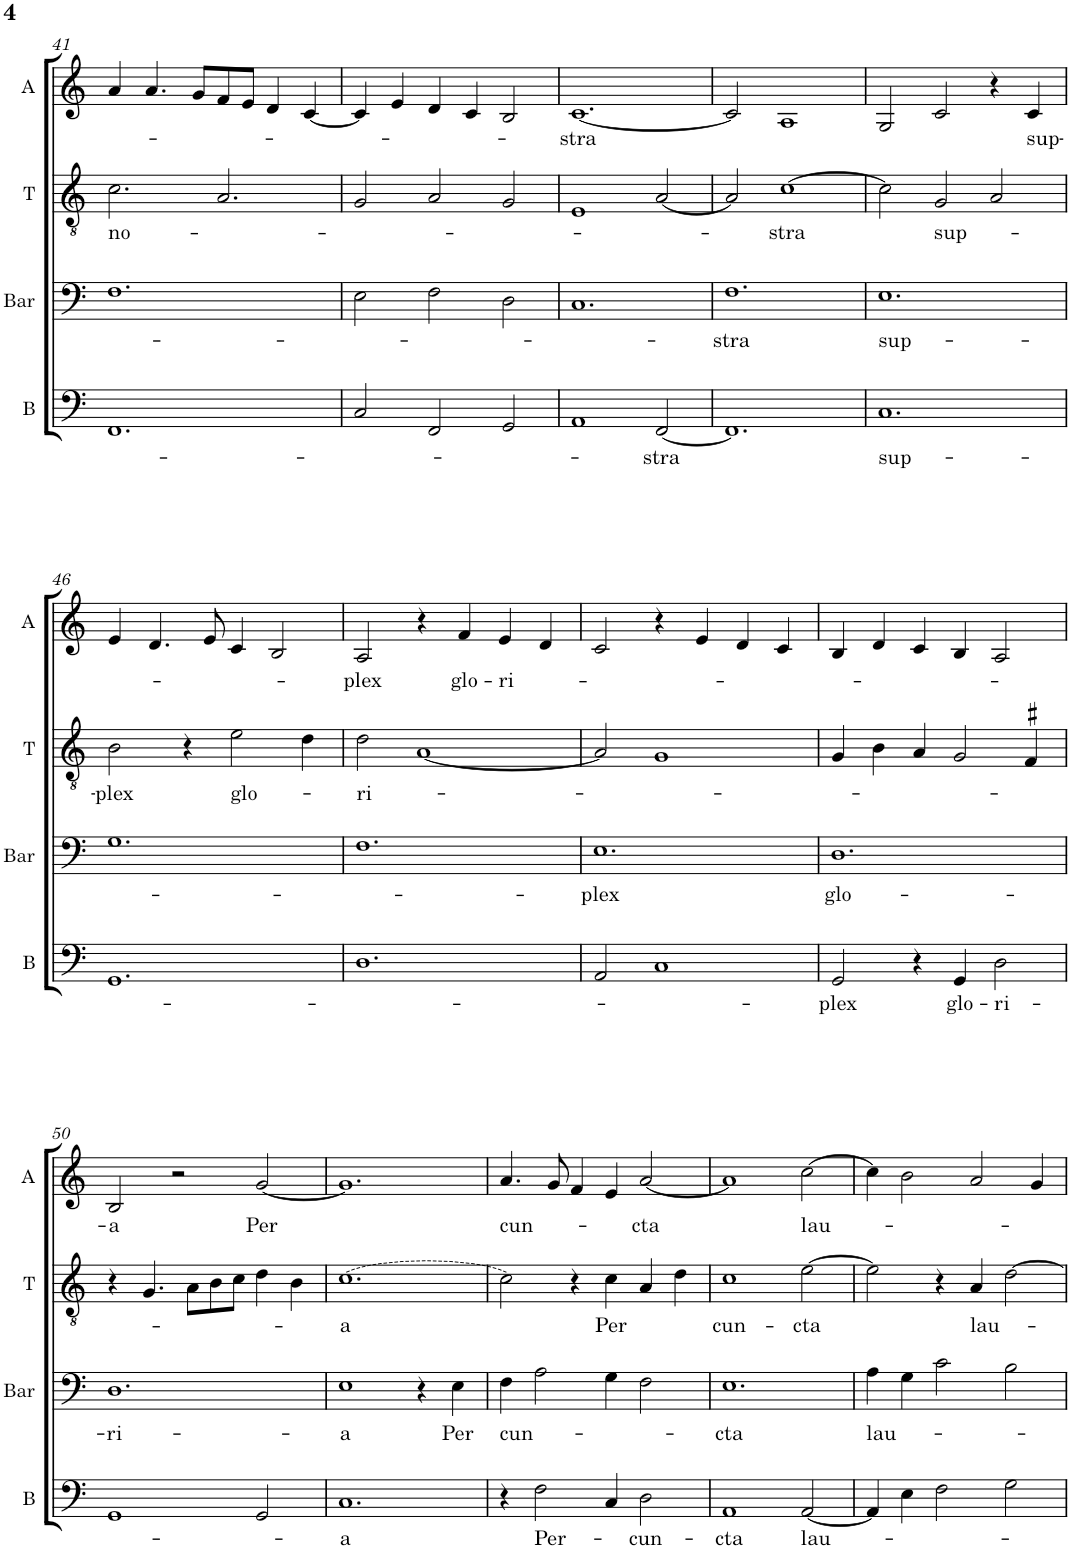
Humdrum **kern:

**kern	**text	**kern	**text	**kern	**text	**kern	**text
*part4	*part4	*part3	*part3	*part2	*part2	*part1	*part1
*staff4	*staff4	*staff3	*staff3	*staff2	*staff2	*staff1	*staff1
*I"B	*	*I"Bar	*	*I"T	*	*I"A	*
*I'B	*	*I'Bar	*	*I'T	*	*I'A	*
!!LO:PB:g=z
*clefF4	*	*clefF4	*	*clefGv2	*	*clefG2	*
*k[]	*	*k[]	*	*k[]	*	*k[]	*
*M3/2	*	*M3/2	*	*M3/2	*	*M3/2	*
=41	=41	=41	=41	=41	=41	=41	=41
!	!	!	!	!	!LO:LY:b	!	!
1.FF	.	1.F	.	2.c\	no-	4a/	.
.	.	.	.	.	.	4.a/	.
.	.	.	.	.	.	8g/L	.
.	.	.	.	2.A/	.	8f/	.
.	.	.	.	.	.	8e/J	.
.	.	.	.	.	.	4d/	.
.	.	.	.	.	.	[<4c/	.
=42	=42	=42	=42	=42	=42	=42	=42
2C/	.	2E\	.	2G/	.	4c/]	.
.	.	.	.	.	.	4e/	.
2FF/	.	2F\	.	2A/	.	4d/	.
.	.	.	.	.	.	4c/	.
2GG/	.	2D\	.	2G/	.	2B/	.
=43	=43	=43	=43	=43	=43	=43	=43
!	!	!	!	!	!	!	!LO:LY:b
1AA	.	1.C	.	1E	.	[<1.c	-stra
!	!LO:LY:b	!	!	!	!	!	!
[<2FF/	-stra	.	.	[<2A/	.	.	.
=44	=44	=44	=44	=44	=44	=44	=44
!	!	!	!LO:LY:b	!	!	!	!
1.FF]	.	1.F	-stra	2A/]	.	2c/]	.
!	!	!	!	!	!LO:LY:b	!	!
.	.	.	.	[>1c	-stra	1A	.
=45	=45	=45	=45	=45	=45	=45	=45
!	!LO:LY:b	!	!LO:LY:b	!	!	!	!
1.C	sup-	1.E	sup-	2c\]	.	2G/	.
!	!	!	!	!	!LO:LY:b	!	!
.	.	.	.	2G/	sup-	2c/	.
.	.	.	.	2A/	.	4r	.
!	!	!	!	!	!	!	!LO:LY:b
.	.	.	.	.	.	4c/	sup-
!!LO:LB:g=z
=46	=46	=46	=46	=46	=46	=46	=46
!	!	!	!	!	!LO:LY:b	!	!
1.GG	.	1.G	.	2B\	-plex	4e/	.
.	.	.	.	.	.	4.d/	.
.	.	.	.	4r	.	.	.
.	.	.	.	.	.	8e/	.
!	!	!	!	!	!LO:LY:b	!	!
.	.	.	.	2e\	glo-	4c/	.
.	.	.	.	.	.	2B/	.
.	.	.	.	4d\	.	.	.
=47	=47	=47	=47	=47	=47	=47	=47
!	!	!	!	!	!LO:LY:b	!	!LO:LY:b
1.D	.	1.F	.	2d\	-ri-	2A/	-plex
.	.	.	.	[<1A	.	4r	.
!	!	!	!	!	!	!	!LO:LY:b
.	.	.	.	.	.	4f/	glo-
!	!	!	!	!	!	!	!LO:LY:b
.	.	.	.	.	.	4e/	-ri-
.	.	.	.	.	.	4d/	.
=48	=48	=48	=48	=48	=48	=48	=48
!	!	!	!LO:LY:b	!	!	!	!
2AA/	.	1.E	-plex	2A/]	.	2c/	.
1C	.	.	.	1G	.	4r	.
.	.	.	.	.	.	4e/	.
.	.	.	.	.	.	4d/	.
.	.	.	.	.	.	4c/	.
=49	=49	=49	=49	=49	=49	=49	=49
!	!LO:LY:b	!	!LO:LY:b	!	!	!	!
2GG/	-plex	1.D	glo-	4G/	.	4B/	.
.	.	.	.	4B\	.	4d/	.
4r	.	.	.	4A/	.	4c/	.
!	!LO:LY:b	!	!	!	!	!	!
4GG/	glo-	.	.	2G/	.	4B/	.
!	!LO:LY:b	!	!	!	!	!	!
2D\	-ri-	.	.	.	.	2A/	.
.	.	.	.	4F#X/	.	.	.
!!LO:LB:g=z
=50	=50	=50	=50	=50	=50	=50	=50
!	!	!	!LO:LY:b	!	!	!	!LO:LY:b
1GG	.	1.D	-ri-	4r	.	2B/	-a
.	.	.	.	4.G/	.	.	.
.	.	.	.	.	.	2r	.
.	.	.	.	8A\L	.	.	.
.	.	.	.	8B\	.	.	.
.	.	.	.	8c\J	.	.	.
!	!	!	!	!	!	!	!LO:LY:b
2GG/	.	.	.	4d\	.	[<2g/	Per
.	.	.	.	4B\	.	.	.
=51	=51	=51	=51	=51	=51	=51	=51
!	!LO:LY:b	!	!LO:LY:b	!LO:T:dash	!LO:LY:b	!	!
1.C	-a	1E	-a	[1.c	-a	1.g]	.
.	.	4r	.	.	.	.	.
!	!	!	!LO:LY:b	!	!	!	!
.	.	4E\	Per	.	.	.	.
=52	=52	=52	=52	=52	=52	=52	=52
!	!	!	!LO:LY:b	!	!	!	!LO:LY:b
4r	.	4F\	cun-	2c\]	.	4.a/	cun-
!	!LO:LY:b	!	!	!	!	!	!
2F\	Per-	2A\	.	.	.	.	.
.	.	.	.	.	.	8g/	.
.	.	.	.	4r	.	4f/	.
!	!	!	!	!	!LO:LY:b	!	!
4C/	.	4G\	.	4c\	Per	4e/	.
!	!LO:LY:b	!	!	!	!	!	!LO:LY:b
2D\	-cun-	2F\	.	4A/	.	[<2a/	-cta
.	.	.	.	4d\	.	.	.
=53	=53	=53	=53	=53	=53	=53	=53
!	!LO:LY:b	!	!LO:LY:b	!	!LO:LY:b	!	!
1AA	-cta	1.E	-cta	1c	cun-	1a]	.
!	!LO:LY:b	!	!	!	!LO:LY:b	!	!LO:LY:b
[<2AA/	lau-	.	.	[>2e\	-cta	[>2cc\	lau-
=54	=54	=54	=54	=54	=54	=54	=54
!	!	!	!LO:LY:b	!	!	!	!
4AA/]	.	4A\	lau-	2e\]	.	4cc\]	.
4E\	.	4G\	.	.	.	2b\	.
2F\	.	2c\	.	4r	.	.	.
!	!	!	!	!	!LO:LY:b	!	!
.	.	.	.	4A/	lau-	2a/	.
2G\	.	2B\	.	[>2d\	.	.	.
.	.	.	.	.	.	4g/	.
=	=	=	=	=	=	=	=
*-	*-	*-	*-	*-	*-	*-	*-
